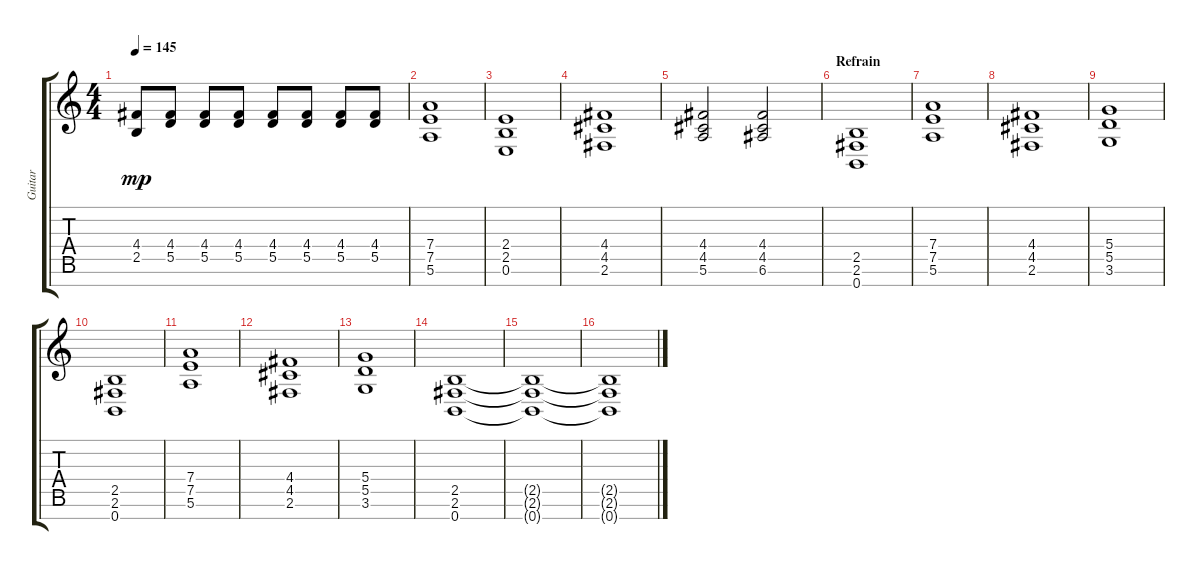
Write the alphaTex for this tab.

\track ("Guitar" "Guitar") {instrument distortionguitar}
\staff {score tabs}
\tuning (E4 B3 G3 D3 A2 E2 B1) {hide}
\ts (4 4)
\tempo 145
\clef g2
\ks c
(4.4 2.5).8{dy mp} (4.4 5.5).8 (4.4 5.5).8 (4.4 5.5).8 (4.4 5.5).8 (4.4 5.5).8 (4.4 5.5).8 (4.4 5.5).8 |
(7.4 7.5 5.6).1 |
(2.4 2.5 0.6).1 |
(4.4 4.5 2.6).1 |
(4.4 4.5 5.6).2 (4.4 4.5 6.6).2 |
\section ("" "Refrain")
(2.5 2.6 0.7).1 |
(7.4 7.5 5.6).1 |
(4.4 4.5 2.6).1 |
(5.4 5.5 3.6).1 |
(2.5 2.6 0.7).1 |
(7.4 7.5 5.6).1 |
(4.4 4.5 2.6).1 |
(5.4 5.5 3.6).1 |
(2.5 2.6 0.7).1 |
(2.5{t} 2.6{t} 0.7{t}).1 |
(2.5{t} 2.6{t} 0.7{t}).1
